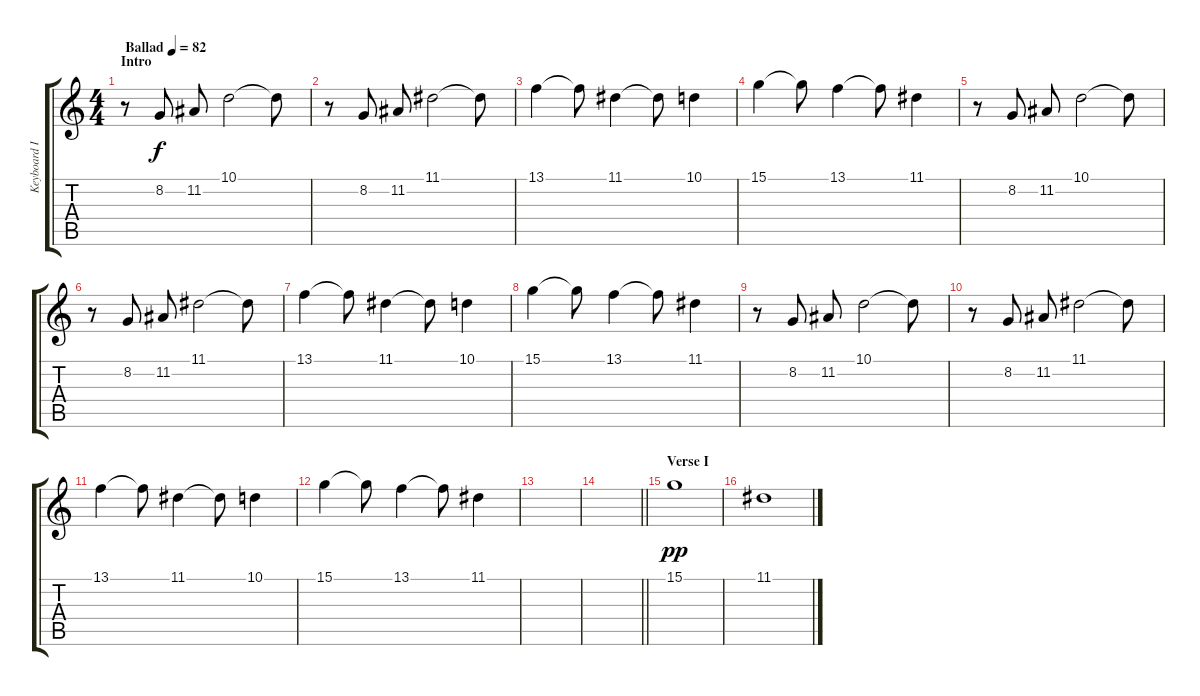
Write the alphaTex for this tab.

\track ("Keyboard I - Christian Lorenz" "Keyboard I") {instrument piccolo}
\staff {score tabs}
\tuning (E4 B3 G3 D3 A2 E2) {hide}
\ts (4 4)
\section ("" "Intro")
\tempo (82 "Ballad")
\clef g2
\ks c
r.8{dy f instrument piccolo} 8.2.8 11.2.8 10.1.2 10.1{t}.8 |
r.8 8.2.8 11.2.8 11.1.2 11.1{t}.8 |
13.1.4 13.1{t}.8 11.1.4 11.1{t}.8 10.1.4 |
15.1.4 15.1{t}.8 13.1.4 13.1{t}.8 11.1.4 |
r.8 8.2.8 11.2.8 10.1.2 10.1{t}.8 |
r.8 8.2.8 11.2.8 11.1.2 11.1{t}.8 |
13.1.4 13.1{t}.8 11.1.4 11.1{t}.8 10.1.4 |
15.1.4 15.1{t}.8 13.1.4 13.1{t}.8 11.1.4 |
r.8 8.2.8 11.2.8 10.1.2 10.1{t}.8 |
r.8 8.2.8 11.2.8 11.1.2 11.1{t}.8 |
13.1.4 13.1{t}.8 11.1.4 11.1{t}.8 10.1.4 |
15.1.4 15.1{t}.8 13.1.4 13.1{t}.8 11.1.4 |
|
\barLineRight lightlight
|
\section ("" "Verse I")
15.1.1{dy pp instrument lead6voice} |
11.1.1
